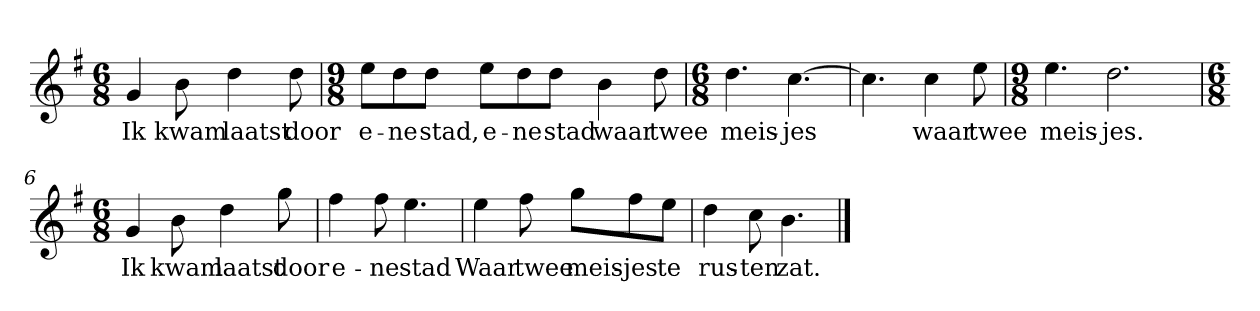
**kern	**text
*part1	*part1
*staff1	*staff1
*clefG2	*
*k[f#]	*
*G:	*
*M6/8	*
*MM120	*
=1	=1
4g	Ik
8b	kwam
4dd	laatst
8dd	door
=2	=2
*M9/8	*
8ee\L	e-
8dd\	-ne
8dd\J	stad,
8ee\L	e-
8dd\	-ne
8dd\J	stad
4b	waar
8dd	twee
=3	=3
*M6/8	*
4.dd	meis-
[4.cc	-jes
=4	=4
4.cc]	.
4cc	waar
8ee	twee
=5	=5
*M9/8	*
4.ee	meis-
2.dd	-jes.
=6	=6
*M6/8	*
4g	Ik
8b	kwam
4dd	laatst
8gg	door
=7	=7
4ff#	e-
8ff#	-ne
4.ee	stad
=8	=8
4ee	Waar
8ff#	twee
8gg\L	meis-
8ff#\	-jes
8ee\J	te
=9	=9
4dd	rus-
8cc	-ten
4.b	zat.
==	==
*-	*-
